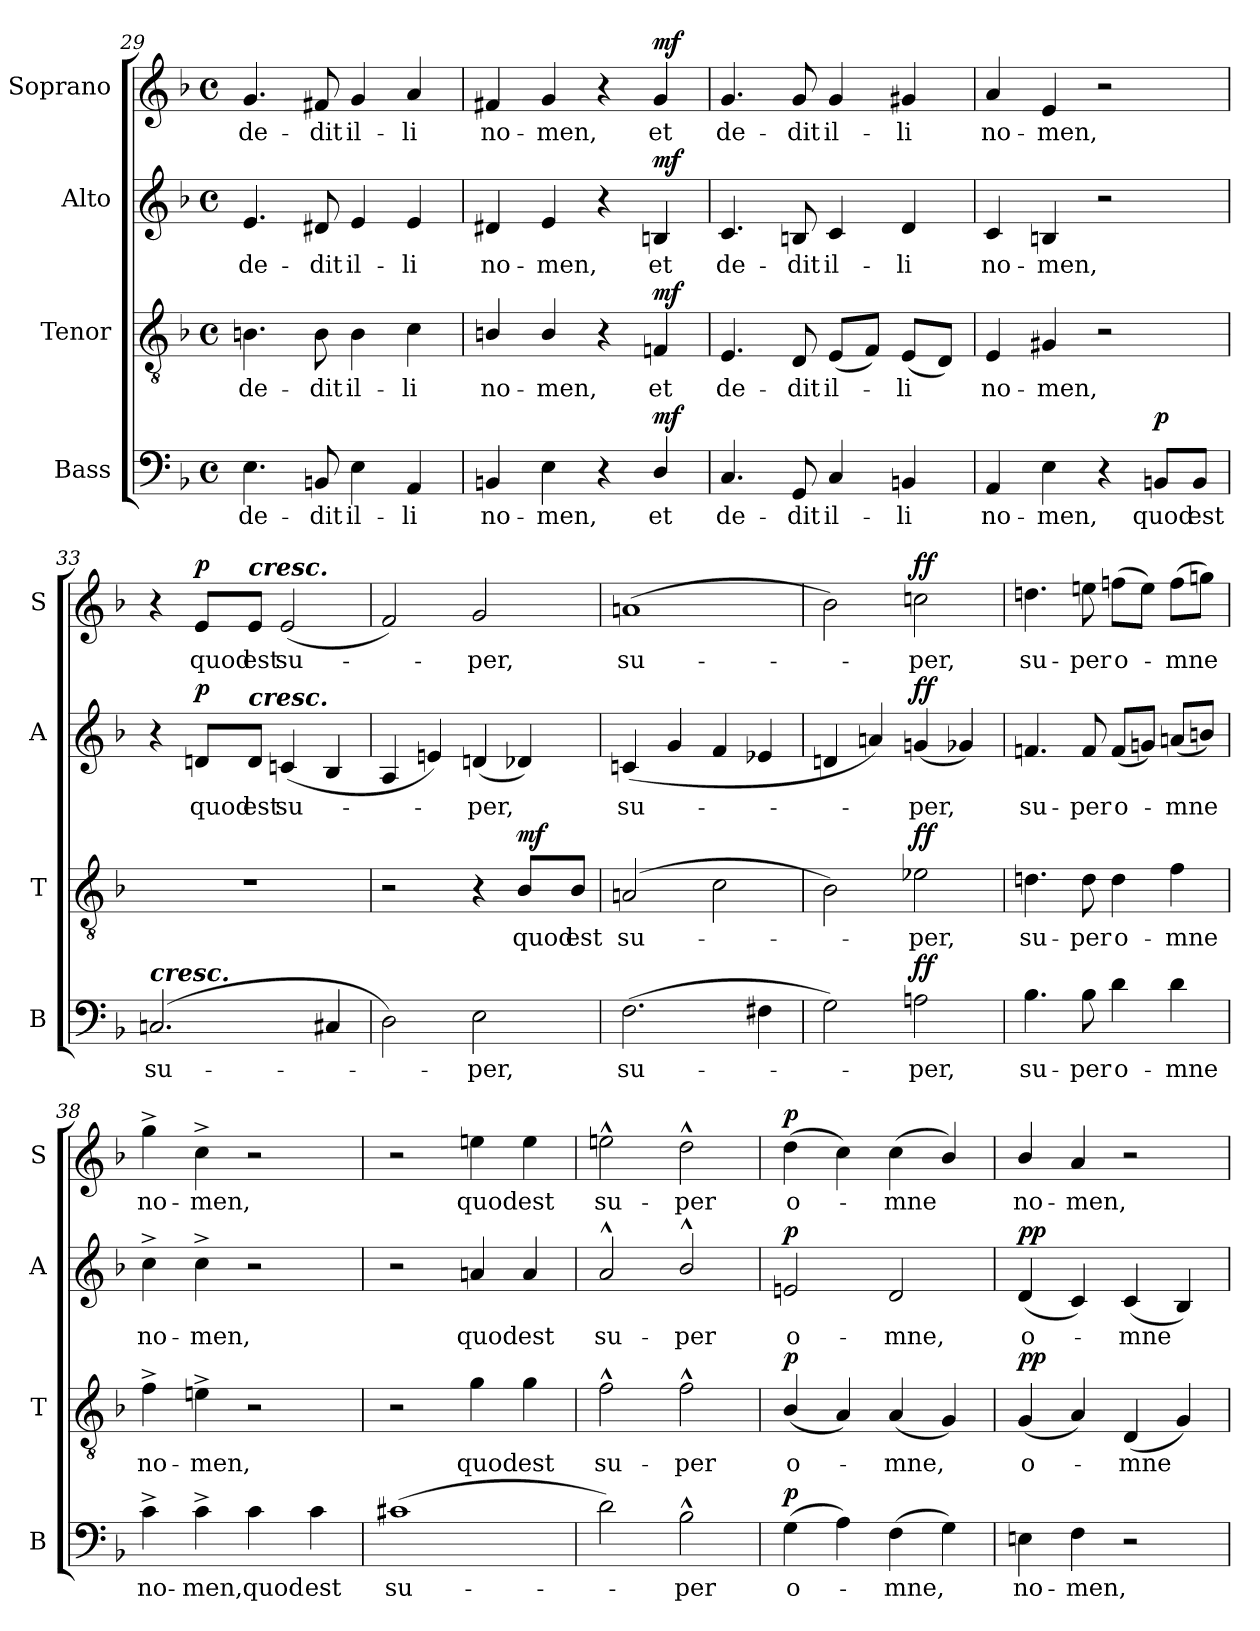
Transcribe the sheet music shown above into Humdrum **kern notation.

**kern	**text	**dynam	**kern	**text	**dynam	**kern	**text	**dynam	**kern	**text	**dynam
*part4	*part4	*part4	*part3	*part3	*part3	*part2	*part2	*part2	*part1	*part1	*part1
*staff4	*staff4	*staff4	*staff3	*staff3	*staff3	*staff2	*staff2	*staff2	*staff1	*staff1	*staff1
*I"Bass	*	*	*I"Tenor	*	*	*I"Alto	*	*	*I"Soprano	*	*
*I'B	*	*	*I'T	*	*	*I'A	*	*	*I'S	*	*
*clefF4	*	*	*clefGv2	*	*	*clefG2	*	*	*clefG2	*	*
*k[b-]	*	*	*k[b-]	*	*	*k[b-]	*	*	*k[b-]	*	*
*F:	*	*	*F:	*	*	*F:	*	*	*F:	*	*
*M4/4	*	*	*M4/4	*	*	*M4/4	*	*	*M4/4	*	*
*met(c)	*	*	*met(c)	*	*	*met(c)	*	*	*met(c)	*	*
=29	=29	=29	=29	=29	=29	=29	=29	=29	=29	=29	=29
!	!LO:LY:b	!	!	!LO:LY:b	!	!	!LO:LY:b	!	!	!LO:LY:b	!
4.E\	de-	.	4.Bn\	de-	.	4.e/	de-	.	4.g/	de-	.
!	!LO:LY:b	!	!	!LO:LY:b	!	!	!LO:LY:b	!	!	!LO:LY:b	!
8BBn/	-dit	.	8B\	-dit	.	8d#X/	-dit	.	8f#X/	-dit	.
!	!LO:LY:b	!	!	!LO:LY:b	!	!	!LO:LY:b	!	!	!LO:LY:b	!
4E\	il-	.	4B\	il-	.	4e/	il-	.	4g/	il-	.
!	!LO:LY:b	!	!	!LO:LY:b	!	!	!LO:LY:b	!	!	!LO:LY:b	!
4AA/	-li	.	4c\	-li	.	4e/	-li	.	4a/	-li	.
=30	=30	=30	=30	=30	=30	=30	=30	=30	=30	=30	=30
!	!LO:LY:b	!	!	!LO:LY:b	!	!	!LO:LY:b	!	!	!LO:LY:b	!
4BBn/	no-	.	4Bn/	no-	.	4d#X/	no-	.	4f#X/	no-	.
!	!LO:LY:b	!	!	!LO:LY:b	!	!	!LO:LY:b	!	!	!LO:LY:b	!
4E\	-men,	.	4B/	-men,	.	4e/	-men,	.	4g/	-men,	.
4r	.	.	4r	.	.	4r	.	.	4r	.	.
!	!LO:LY:b	!LO:DY:b	!	!LO:LY:b	!LO:DY:b	!	!LO:LY:b	!LO:DY:b	!	!LO:LY:b	!LO:DY:b
4D/	et	mf	4Fn/	et	mf	4Bn/	et	mf	4g/	et	mf
=31	=31	=31	=31	=31	=31	=31	=31	=31	=31	=31	=31
!	!LO:LY:b	!	!	!LO:LY:b	!	!	!LO:LY:b	!	!	!LO:LY:b	!
4.C/	de-	.	4.E/	de-	.	4.c/	de-	.	4.g/	de-	.
!	!LO:LY:b	!	!	!LO:LY:b	!	!	!LO:LY:b	!	!	!LO:LY:b	!
8GG/	-dit	.	8D/	-dit	.	8Bn/	-dit	.	8g/	-dit	.
!	!LO:LY:b	!	!	!LO:LY:b	!	!	!LO:LY:b	!	!	!LO:LY:b	!
4C/	il-	.	(<8E/L	il-	.	4c/	il-	.	4g/	il-	.
.	.	.	8F/J)	.	.	.	.	.	.	.	.
!	!LO:LY:b	!	!	!LO:LY:b	!	!	!LO:LY:b	!	!	!LO:LY:b	!
4BBn/	-li	.	(<8E/L	li	.	4d/	-li	.	4g#X/	-li	.
.	.	.	8D/J)	.	.	.	.	.	.	.	.
!!LO:LB:g=z
=32	=32	=32	=32	=32	=32	=32	=32	=32	=32	=32	=32
!	!LO:LY:b	!	!	!LO:LY:b	!	!	!LO:LY:b	!	!	!LO:LY:b	!
4AA/	no-	.	4E/	no-	.	4c/	no-	.	4a/	no-	.
!	!LO:LY:b	!	!	!LO:LY:b	!	!	!LO:LY:b	!	!	!LO:LY:b	!
4E\	-men,	.	4G#X/	-men,	.	4Bn/	-men,	.	4e/	-men,	.
4r	.	.	2r	.	.	2r	.	.	2r	.	.
!	!LO:LY:b	!LO:DY:b	!	!	!	!	!	!	!	!	!
8BBn/L	quod	p	.	.	.	.	.	.	.	.	.
!	!LO:LY:b	!	!	!	!	!	!	!	!	!	!
8BB/J	est	.	.	.	.	.	.	.	.	.	.
=33	=33	=33	=33	=33	=33	=33	=33	=33	=33	=33	=33
!LO:TX:a:Bi:t=cresc.	!	!	!	!	!	!	!	!	!	!	!
!	!LO:LY:b	!	!	!	!	!	!	!	!	!	!
(<2.Cni/	su-	.	1r	.	.	4r	.	.	4r	.	.
!	!	!	!	!	!	!	!LO:LY:b	!LO:DY:b	!	!LO:LY:b	!LO:DY:b
.	.	.	.	.	.	8dni/L	quod	p	8e/L	quod	p
!	!	!	!	!	!	!	!	!	!LO:TX:a:Bi:t=cresc.	!	!
!	!	!	!	!	!	!LO:TX:a:Bi:t=cresc.	!	!	!	!	!
!	!	!	!	!	!	!	!LO:LY:b	!	!	!LO:LY:b	!
.	.	.	.	.	.	8d/J	est	.	8e/J	est	.
!	!	!	!	!	!	!	!LO:LY:b	!	!	!LO:LY:b	!
.	.	.	.	.	.	(<4cni/	su-	.	(<2e/	su-	.
4C#X/	.	.	.	.	.	4B-i/	.	.	.	.	.
=34	=34	=34	=34	=34	=34	=34	=34	=34	=34	=34	=34
2D\)	.	.	2r	.	.	4A/	.	.	2f/)	.	.
.	.	.	.	.	.	4eni/)	.	.	.	.	.
!	!LO:LY:b	!	!	!	!	!	!LO:LY:b	!	!	!LO:LY:b	!
2E\	per,	.	4r	.	.	(<4dni/	per,	.	2g/	per,	.
!	!	!	!	!LO:LY:b	!LO:DY:b	!	!	!	!	!	!
.	.	.	8B-i/L	quod	mf	4d-X/)	.	.	.	.	.
!	!	!	!	!LO:LY:b	!	!	!	!	!	!	!
.	.	.	8B-/J	est	.	.	.	.	.	.	.
=35	=35	=35	=35	=35	=35	=35	=35	=35	=35	=35	=35
!	!LO:LY:b	!	!	!LO:LY:b	!	!	!LO:LY:b	!	!	!LO:LY:b	!
(>2.F\	su-	.	(>2Ani/	su-	.	(<4cni/	su-	.	(>1ani	su-	.
.	.	.	.	.	.	4g/	.	.	.	.	.
.	.	.	2c\	.	.	4f/	.	.	.	.	.
4F#X\	.	.	.	.	.	4e-X/	.	.	.	.	.
=36	=36	=36	=36	=36	=36	=36	=36	=36	=36	=36	=36
2G\)	.	.	2B-i\)	.	.	4dni/	.	.	2b-i\)	.	.
.	.	.	.	.	.	4ani/)	.	.	.	.	.
!	!LO:LY:b	!LO:DY:b	!	!LO:LY:b	!LO:DY:b	!	!LO:LY:b	!LO:DY:b	!	!LO:LY:b	!LO:DY:b
2Ani\	per,	ff	2e-X\	per,	ff	(<4gni/	per,	ff	2ccni\	per,	ff
.	.	.	.	.	.	4g-X/)	.	.	.	.	.
!!LO:PB:g=z
=37	=37	=37	=37	=37	=37	=37	=37	=37	=37	=37	=37
!	!LO:LY:b	!	!	!LO:LY:b	!	!	!LO:LY:b	!	!	!LO:LY:b	!
4.B-i\	su-	.	4.dni\	su-	.	4.fni/	su-	.	4.ddni\	su-	.
!	!LO:LY:b	!	!	!LO:LY:b	!	!	!LO:LY:b	!	!	!LO:LY:b	!
8B-\	-per	.	8d\	-per	.	8f/	-per	.	8eeni\	-per	.
!	!LO:LY:b	!	!	!LO:LY:b	!	!	!LO:LY:b	!	!	!LO:LY:b	!
4d\	o-	.	4d\	o-	.	(<8f/L	o-	.	(>8ffni\L	o-	.
.	.	.	.	.	.	8gni/J)	.	.	8ee\J)	.	.
!	!LO:LY:b	!	!	!LO:LY:b	!	!	!LO:LY:b	!	!	!LO:LY:b	!
4d\	-mne	.	4f\	-mne	.	(<8ani/L	mne	.	(>8ff\L	mne	.
.	.	.	.	.	.	8bn/J)	.	.	8ggni\J)	.	.
=38	=38	=38	=38	=38	=38	=38	=38	=38	=38	=38	=38
!	!LO:LY:b	!	!	!LO:LY:b	!	!	!LO:LY:b	!	!	!LO:LY:b	!
4c^\	no-	.	4f^\	no-	.	4cc^\	no-	.	4gg^\	no-	.
!	!LO:LY:b	!	!	!LO:LY:b	!	!	!LO:LY:b	!	!	!LO:LY:b	!
4c^\	-men,	.	4eni^\	-men,	.	4cc^\	-men,	.	4cc^\	-men,	.
!	!LO:LY:b	!	!	!	!	!	!	!	!	!	!
4c\	quod	.	2r	.	.	2r	.	.	2r	.	.
!	!LO:LY:b	!	!	!	!	!	!	!	!	!	!
4c\	est	.	.	.	.	.	.	.	.	.	.
=39	=39	=39	=39	=39	=39	=39	=39	=39	=39	=39	=39
!	!LO:LY:b	!	!	!	!	!	!	!	!	!	!
(>1c#X	su-	.	2r	.	.	2r	.	.	2r	.	.
!	!	!	!	!LO:LY:b	!	!	!LO:LY:b	!	!	!LO:LY:b	!
.	.	.	4g\	quod	.	4ani/	quod	.	4eeni\	quod	.
!	!	!	!	!LO:LY:b	!	!	!LO:LY:b	!	!	!LO:LY:b	!
.	.	.	4g\	est	.	4a/	est	.	4ee\	est	.
=40	=40	=40	=40	=40	=40	=40	=40	=40	=40	=40	=40
!	!	!	!	!LO:LY:b	!	!	!LO:LY:b	!	!	!LO:LY:b	!
2d\)	.	.	2f^^\	su-	.	2a^^/	su-	.	2eeni^^\	su-	.
!	!LO:LY:b	!	!	!LO:LY:b	!	!	!LO:LY:b	!	!	!LO:LY:b	!
2B-^^\	per	.	2f^^\	-per	.	2b-i^^/	-per	.	2dd^^\	-per	.
=41	=41	=41	=41	=41	=41	=41	=41	=41	=41	=41	=41
!	!LO:LY:b	!LO:DY:b	!	!LO:LY:b	!LO:DY:b	!	!LO:LY:b	!LO:DY:b	!	!LO:LY:b	!LO:DY:b
(>4G\	o-	p	(<4B-i/	o-	p	2eni/	o-	p	(>4dd\	o-	p
4A\)	.	.	4A/)	.	.	.	.	.	4cc\)	.	.
!	!LO:LY:b	!	!	!LO:LY:b	!	!	!LO:LY:b	!	!	!LO:LY:b	!
(>4F\	mne,	.	(<4A/	mne,	.	2d/	-mne,	.	(<4cc\	mne	.
4G\)	.	.	4G/)	.	.	.	.	.	4b-/)	.	.
=42	=42	=42	=42	=42	=42	=42	=42	=42	=42	=42	=42
!	!LO:LY:b	!	!	!LO:LY:b	!LO:DY:b	!	!LO:LY:b	!LO:DY:b	!	!LO:LY:b	!
4Eni\	no-	.	(<4G/	o-	pp	(<4d/	o-	pp	4b-/	no-	.
!	!LO:LY:b	!	!	!	!	!	!	!	!	!LO:LY:b	!
4F\	-men,	.	4A/)	.	.	4c/)	.	.	4a/	-men,	.
!	!	!	!	!LO:LY:b	!	!	!LO:LY:b	!	!	!	!
2r	.	.	(<4D/	mne	.	(<4c/	mne	.	2r	.	.
.	.	.	4G/)	.	.	4B-i/)	.	.	.	.	.
=	=	=	=	=	=	=	=	=	=	=	=
*-	*-	*-	*-	*-	*-	*-	*-	*-	*-	*-	*-
